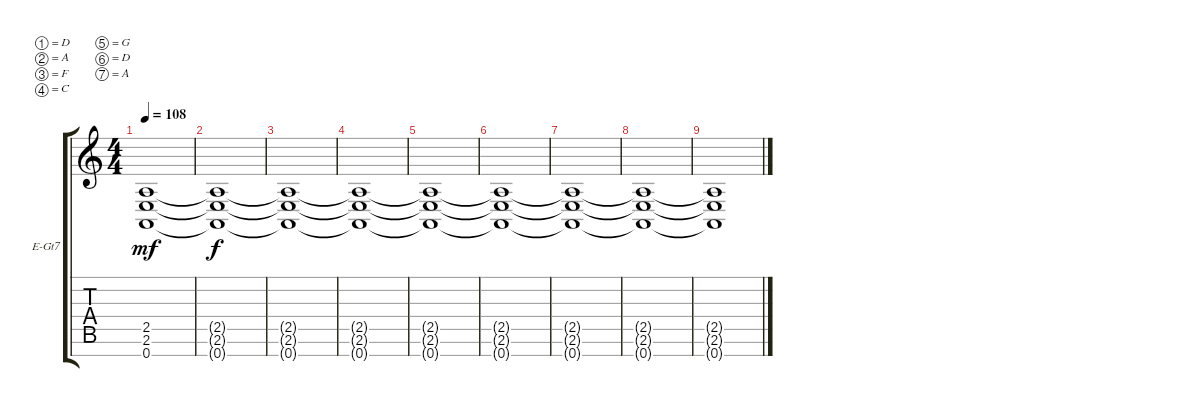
\bracketExtendMode groupsimilarinstruments
\firstSystemTrackNameOrientation horizontal
\otherSystemsTrackNameOrientation horizontal
\track ("Munky" "E-Gt7") {instrument distortionguitar}
\staff {score tabs}
\tuning (D4 A3 F3 C3 G2 D2 A1)
\ts (4 4)
\tempo 108
\clef g2
\ks c
(2.5 2.6 0.7).1{dy mf} |
(2.5{t} 2.6{t} 0.7{t}).1{dy f} |
(2.5{t} 2.6{t} 0.7{t}).1 |
(2.5{t} 2.6{t} 0.7{t}).1 |
(2.5{t} 2.6{t} 0.7{t}).1 |
(2.5{t} 2.6{t} 0.7{t}).1 |
(2.5{t} 2.6{t} 0.7{t}).1 |
(2.5{t} 2.6{t} 0.7{t}).1 |
(2.5{t} 2.6{t} 0.7{t}).1
